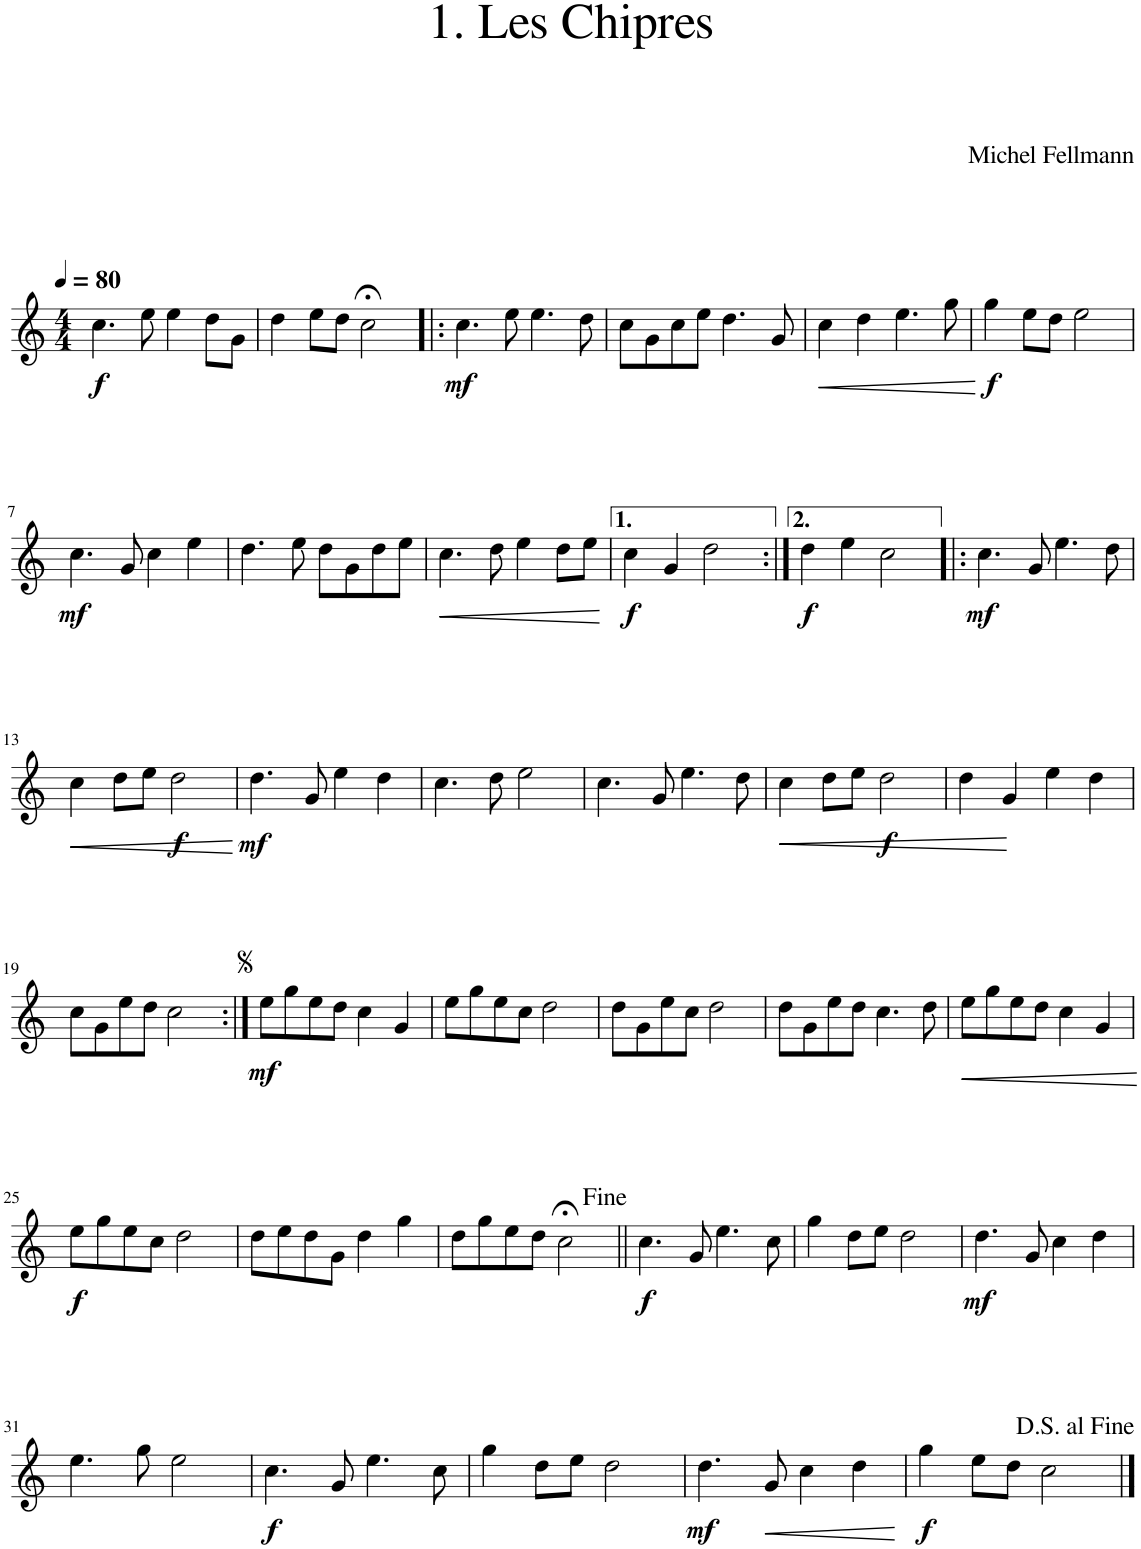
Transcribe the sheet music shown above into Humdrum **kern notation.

**kern	**dynam
*part1	*part1
*staff1	*staff1
*I"Cor en Fa	*
*I'Cor Fa	*
*clefG2	*
*Trd4c7	*
*k[]	*
*M4/4	*
*MM80	*
=1	=1
!	!LO:DY:b
4.cc\	f
8ee\	.
4ee\	.
8dd\L	.
8g\J	.
=2	=2
4dd\	.
8ee\L	.
8dd\J	.
2cc;<\	.
=3!|:	=3!|:
!	!LO:DY:b
4.cc\	mf
8ee\	.
4.ee\	.
8dd\	.
=4	=4
8cc\L	.
8g\	.
8cc\	.
8ee\J	.
4.dd\	.
8g/	.
=5	=5
!	!LO:HP:b
4cc\	<
4dd\	.
4.ee\	.
8gg\	.
.	[
=6	=6
!	!LO:DY:b
4gg\	f
8ee\L	.
8dd\J	.
2ee\	.
!!LO:LB:g=z
=7	=7
!	!LO:DY:b
4.cc\	mf
8g/	.
4cc\	.
4ee\	.
=8	=8
4.dd\	.
8ee\	.
8dd\L	.
8g\	.
8dd\	.
8ee\J	.
=9	=9
!	!LO:HP:b
4.cc\	<
8dd\	.
4ee\	.
8dd\L	.
8ee\J	.
.	[
=10	=10
!	!LO:DY:b
4cc\	f
4g/	.
2dd\	.
=11:|!	=11:|!
!	!LO:DY:b
4dd\	f
4ee\	.
2cc\	.
=12!|:	=12!|:
!	!LO:DY:b
4.cc\	mf
8g/	.
4.ee\	.
8dd\	.
!!LO:LB:g=z
=13	=13
!	!LO:HP:b
4cc\	<
8dd\L	.
8ee\J	.
!	!LO:DY:b
2dd\	f
.	[
=14	=14
!	!LO:DY:b
4.dd\	mf
8g/	.
4ee\	.
4dd\	.
=15	=15
4.cc\	.
8dd\	.
2ee\	.
=16	=16
4.cc\	.
8g/	.
4.ee\	.
8dd\	.
=17	=17
!	!LO:HP:b
4cc\	<
8dd\L	.
8ee\J	.
!	!LO:DY:b
2dd\	f
.	[
=18	=18
4dd\	.
4g/	.
4ee\	.
4dd\	.
!!LO:LB:g=z
=19	=19
8cc\L	.
8g\	.
8ee\	.
8dd\J	.
2cc\	.
=20:|!	=20:|!
!	!LO:DY:b
8ee\L	mf
8gg\	.
8ee\	.
8dd\J	.
4cc\	.
4g/	.
=21	=21
8ee\L	.
8gg\	.
8ee\	.
8cc\J	.
2dd\	.
=22	=22
8dd\L	.
8g\	.
8ee\	.
8cc\J	.
2dd\	.
=23	=23
8dd\L	.
8g\	.
8ee\	.
8dd\J	.
4.cc\	.
8dd\	.
=24	=24
!	!LO:HP:b
8ee\L	<
8gg\	.
8ee\	.
8dd\J	.
4cc\	.
4g/	.
.	[
!!LO:LB:g=z
=25	=25
!	!LO:DY:b
8ee\L	f
8gg\	.
8ee\	.
8cc\J	.
2dd\	.
=26	=26
8dd\L	.
8ee\	.
8dd\	.
8g\J	.
4dd\	.
4gg\	.
=27	=27
8dd\L	.
8gg\	.
8ee\	.
8dd\J	.
2cc;<\	.
=28||	=28||
!	!LO:DY:b
4.cc\	f
8g/	.
4.ee\	.
8cc\	.
=29	=29
4gg\	.
8dd\L	.
8ee\J	.
2dd\	.
=30	=30
!	!LO:DY:b
4.dd\	mf
8g/	.
4cc\	.
4dd\	.
!!LO:LB:g=z
=31	=31
4.ee\	.
8gg\	.
2ee\	.
=32	=32
!	!LO:DY:b
4.cc\	f
8g/	.
4.ee\	.
8cc\	.
=33	=33
4gg\	.
8dd\L	.
8ee\J	.
2dd\	.
=34	=34
!	!LO:DY:b
4.dd\	mf
!	!LO:HP:b
8g/	<
4cc\	.
4dd\	.
.	[
=35	=35
!	!LO:DY:b
4gg\	f
8ee\L	.
8dd\J	.
2cc\	.
==	==
*-	*-
